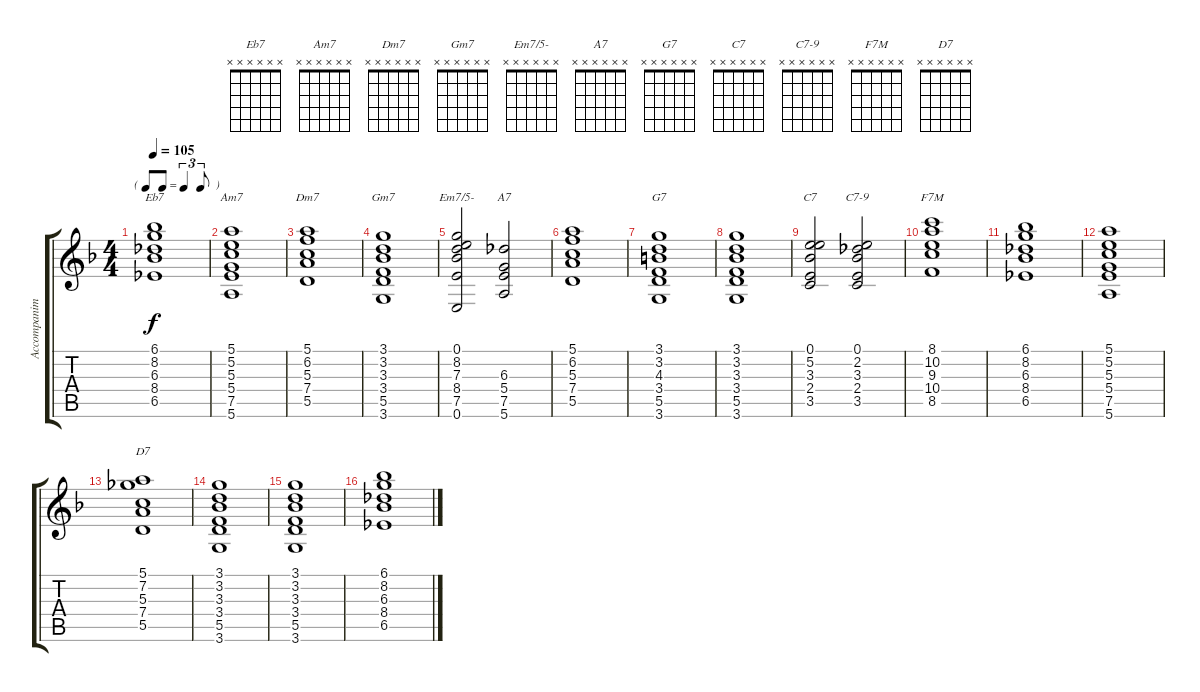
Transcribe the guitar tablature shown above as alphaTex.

\track ("Accompaniment" "Accompanim") {instrument electricguitarjazz}
\staff {score tabs}
\tuning (E4 B3 G3 D3 A2 E2) {hide}
\chord ("Eb7" x x x x x x)
\chord ("Am7" x x x x x x)
\chord ("Dm7" x x x x x x)
\chord ("Gm7" x x x x x x)
\chord ("Em7/5-" x x x x x x)
\chord ("A7" x x x x x x)
\chord ("G7" x x x x x x)
\chord ("C7" x x x x x x)
\chord ("C7-9" x x x x x x)
\chord ("F7M" x x x x x x)
\chord ("D7" x x x x x x)
\ts (4 4)
\tf triplet8th
\tempo 105
\clef g2
\ks dminor
(6.1 8.2 6.3 8.4 6.5).1{ch "Eb7" dy f} |
(5.1 5.2 5.3 5.4 7.5 5.6).1{ch "Am7"} |
(5.1 6.2 5.3 7.4 5.5).1{ch "Dm7"} |
(3.1 3.2 3.3 3.4 5.5 3.6).1{ch "Gm7"} |
(0.1 8.2 7.3 8.4 7.5 0.6).2{ch "Em7/5-"} (6.3 5.4 7.5 5.6).2{ch "A7"} |
(5.1 6.2 5.3 7.4 5.5).1 |
(3.1 3.2 4.3 3.4 5.5 3.6).1{ch "G7"} |
(3.1 3.2 3.3 3.4 5.5 3.6).1 |
(0.1 5.2 3.3 2.4 3.5).2{ch "C7"} (0.1 2.2 3.3 2.4 3.5).2{ch "C7-9"} |
(8.1 10.2 9.3 10.4 8.5).1{ch "F7M"} |
(6.1 8.2 6.3 8.4 6.5).1 |
(5.1 5.2 5.3 5.4 7.5 5.6).1 |
(5.1 7.2 5.3 7.4 5.5).1{ch "D7"} |
(3.1 3.2 3.3 3.4 5.5 3.6).1 |
(3.1 3.2 3.3 3.4 5.5 3.6).1 |
(6.1 8.2 6.3 8.4 6.5).1
